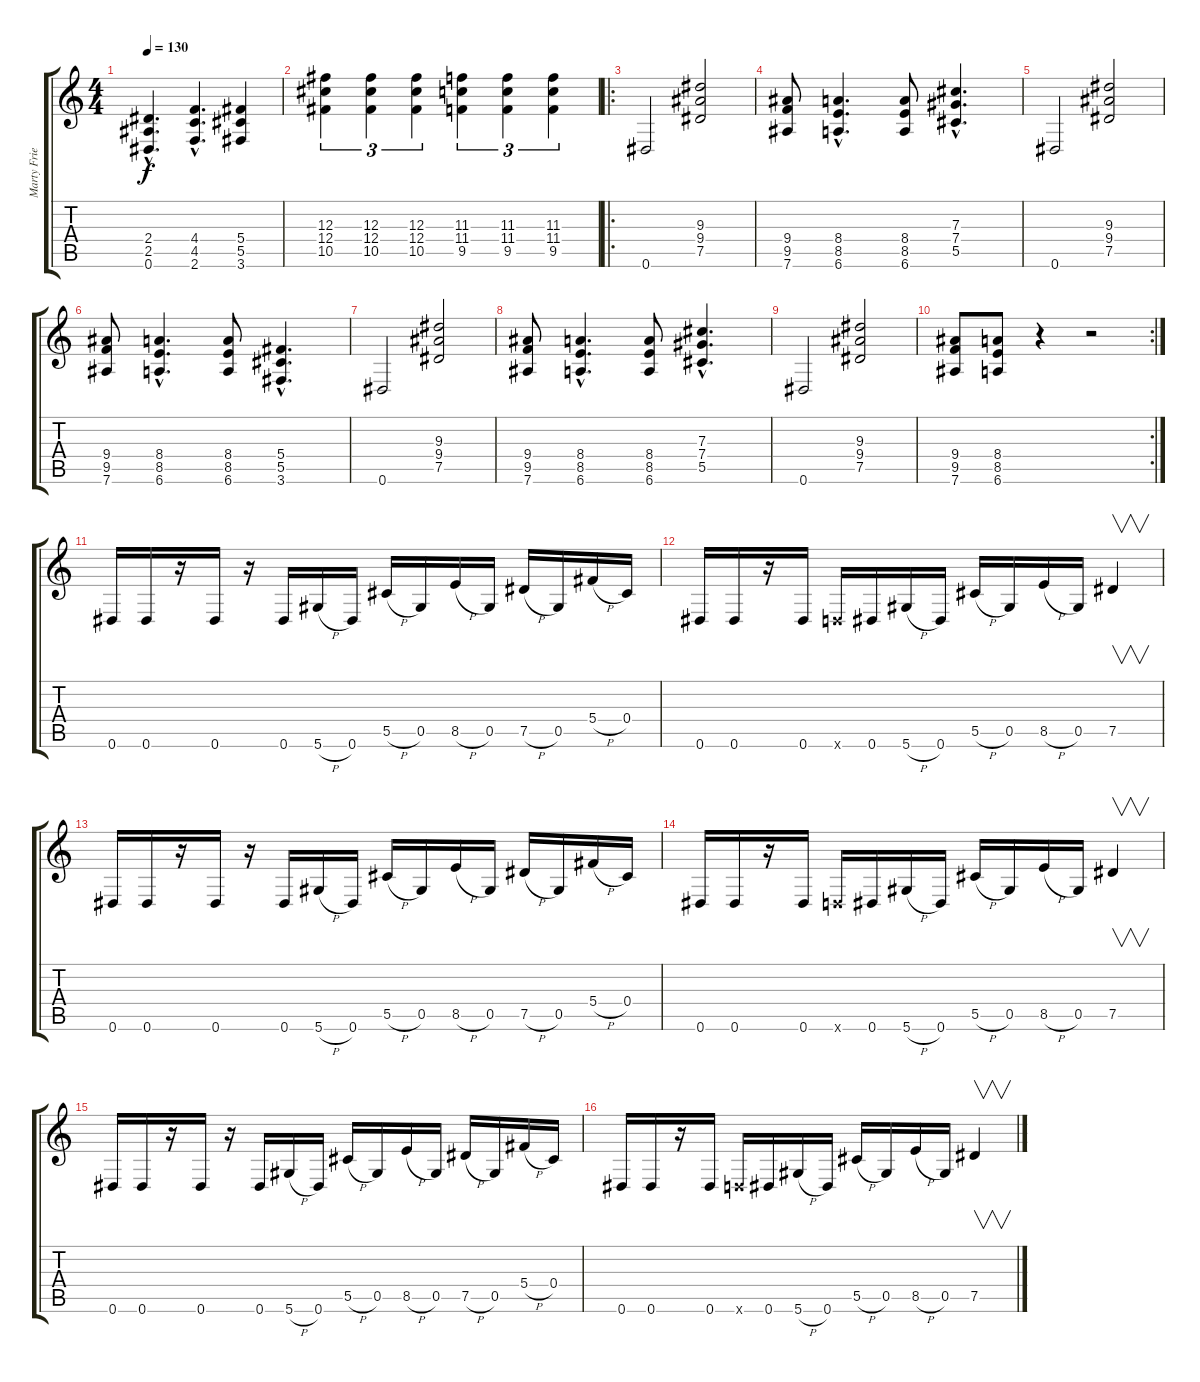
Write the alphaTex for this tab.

\track ("Marty Friedman " "Marty Frie") {instrument distortionguitar}
\staff {score tabs}
\tuning (Eb4 Bb3 Gb3 Db3 Ab2 Eb2) {hide}
\ts (4 4)
\tempo 130
\clef g2
\ks c
(2.4{hac} 2.5{hac} 0.6{hac}).4{d dy f} (4.4{hac} 4.5{hac} 2.6{hac}).4{d} (5.4 5.5 3.6).4 |
(12.3 12.4 10.5).4{tu (3 2)} (12.3 12.4 10.5).4{tu (3 2)} (12.3 12.4 10.5).4{tu (3 2)} (11.3 11.4 9.5).4{tu (3 2)} (11.3 11.4 9.5).4{tu (3 2)} (11.3 11.4 9.5).4{tu (3 2)} |
\ro
0.6.2 (9.3 9.4 7.5).2 |
(9.4 9.5 7.6).8 (8.4{hac} 8.5{hac} 6.6{hac}).4{d} (8.4 8.5 6.6).8 (7.3{hac} 7.4{hac} 5.5{hac}).4{d} |
0.6.2 (9.3 9.4 7.5).2 |
(9.4 9.5 7.6).8 (8.4{hac} 8.5{hac} 6.6{hac}).4{d} (8.4 8.5 6.6).8 (5.4{hac} 5.5{hac} 3.6{hac}).4{d} |
0.6.2 (9.3 9.4 7.5).2 |
(9.4 9.5 7.6).8 (8.4{hac} 8.5{hac} 6.6{hac}).4{d} (8.4 8.5 6.6).8 (7.3{hac} 7.4{hac} 5.5{hac}).4{d} |
0.6.2 (9.3 9.4 7.5).2 |
\rc 2
(9.4 9.5 7.6).8 (8.4 8.5 6.6).8 r.4 r.2 |
0.6.16 0.6.16 r.16 0.6.16 r.16 0.6.16 5.6{h}.16 0.6.16 5.5{h}.16 0.5.16 8.5{h}.16 0.5.16 7.5{h}.16 0.5.16 5.4{h}.16 0.4.16 |
0.6.16 0.6.16 r.16 0.6.16 -1.6{x}.16 0.6.16 5.6{h}.16 0.6.16 5.5{h}.16 0.5.16 8.5{h}.16 0.5.16 7.5.4{v} |
0.6.16 0.6.16 r.16 0.6.16 r.16 0.6.16 5.6{h}.16 0.6.16 5.5{h}.16 0.5.16 8.5{h}.16 0.5.16 7.5{h}.16 0.5.16 5.4{h}.16 0.4.16 |
0.6.16 0.6.16 r.16 0.6.16 -1.6{x}.16 0.6.16 5.6{h}.16 0.6.16 5.5{h}.16 0.5.16 8.5{h}.16 0.5.16 7.5.4{v} |
0.6.16 0.6.16 r.16 0.6.16 r.16 0.6.16 5.6{h}.16 0.6.16 5.5{h}.16 0.5.16 8.5{h}.16 0.5.16 7.5{h}.16 0.5.16 5.4{h}.16 0.4.16 |
0.6.16 0.6.16 r.16 0.6.16 -1.6{x}.16 0.6.16 5.6{h}.16 0.6.16 5.5{h}.16 0.5.16 8.5{h}.16 0.5.16 7.5.4{v}
